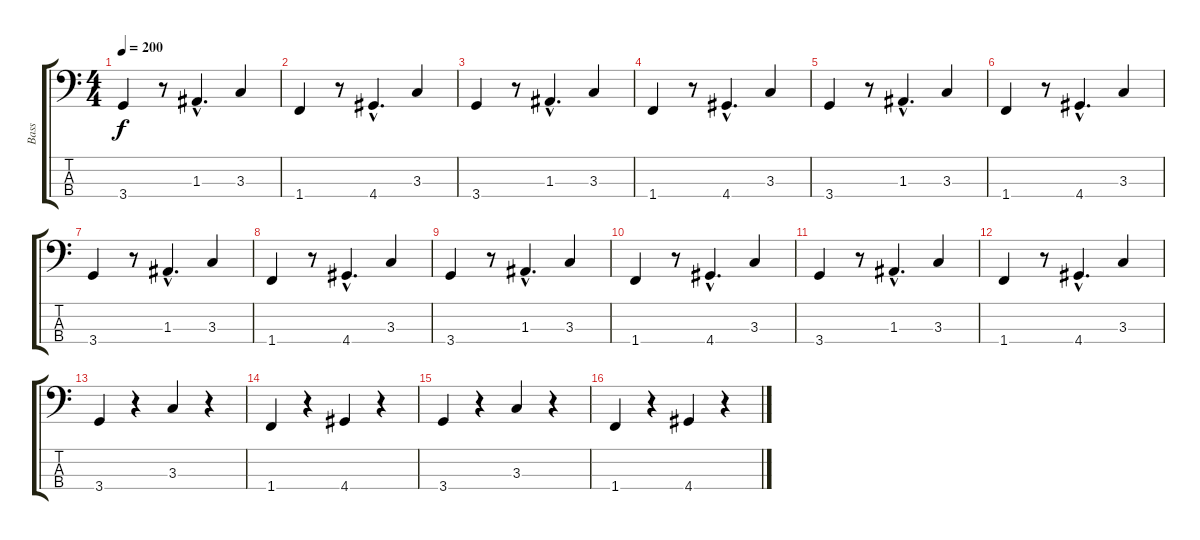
\track ("Bass" "Bass") {instrument electricbassfinger}
\staff {score tabs}
\tuning (G2 D2 A1 E1) {hide}
\ts (4 4)
\tempo 200
\clef f4
\ks c
3.4.4{dy f} r.8 1.3{hac}.4{d} 3.3.4 |
1.4.4 r.8 4.4{hac}.4{d} 3.3.4 |
3.4.4 r.8 1.3{hac}.4{d} 3.3.4 |
1.4.4 r.8 4.4{hac}.4{d} 3.3.4 |
3.4.4 r.8 1.3{hac}.4{d} 3.3.4 |
1.4.4 r.8 4.4{hac}.4{d} 3.3.4 |
3.4.4 r.8 1.3{hac}.4{d} 3.3.4 |
1.4.4 r.8 4.4{hac}.4{d} 3.3.4 |
3.4.4 r.8 1.3{hac}.4{d} 3.3.4 |
1.4.4 r.8 4.4{hac}.4{d} 3.3.4 |
3.4.4 r.8 1.3{hac}.4{d} 3.3.4 |
1.4.4 r.8 4.4{hac}.4{d} 3.3.4 |
3.4.4 r.4 3.3.4 r.4 |
1.4.4 r.4 4.4.4 r.4 |
3.4.4 r.4 3.3.4 r.4 |
1.4.4 r.4 4.4.4 r.4
